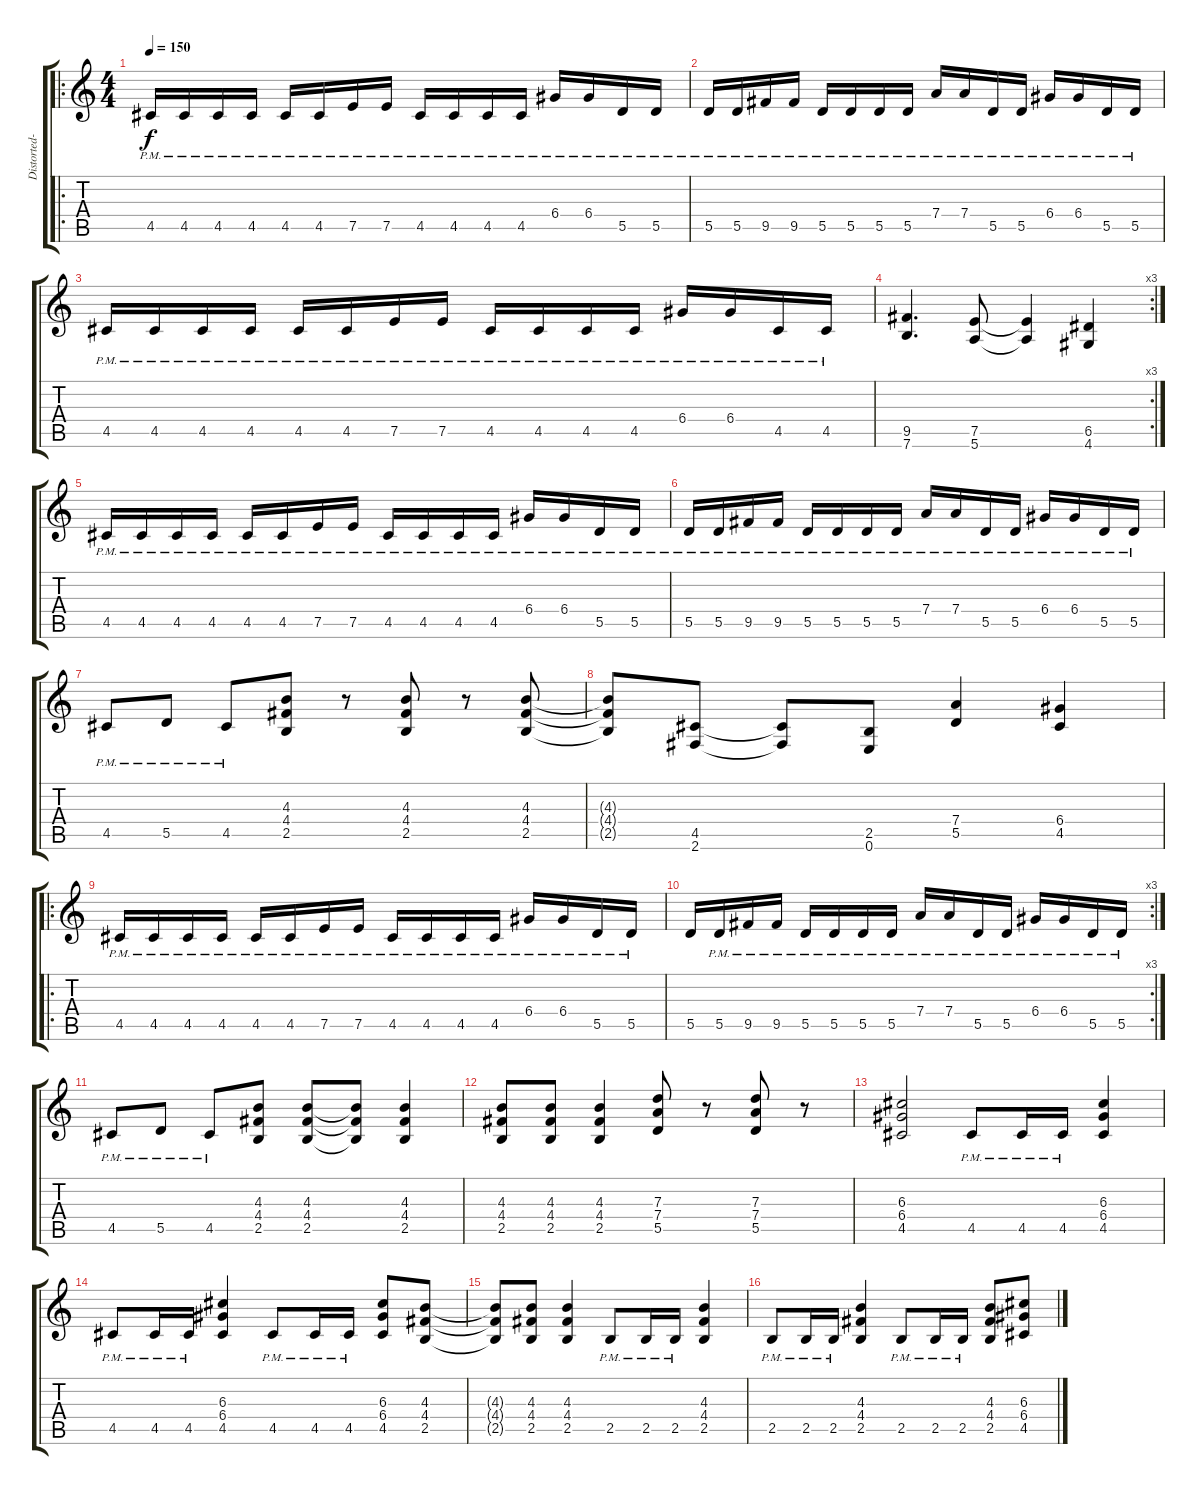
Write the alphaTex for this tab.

\track ("Distorted-Rythum" "Distorted-") {instrument distortionguitar}
\staff {score tabs}
\tuning (E4 B3 G3 D3 A2 E2) {hide}
\ro
\ts (4 4)
\tempo 150
\clef g2
\ks c
4.5{pm}.16{dy f instrument distortionguitar} 4.5{pm}.16 4.5{pm}.16 4.5{pm}.16 4.5{pm}.16 4.5{pm}.16 7.5{pm}.16 7.5{pm}.16 4.5{pm}.16 4.5{pm}.16 4.5{pm}.16 4.5{pm}.16 6.4{pm}.16 6.4{pm}.16 5.5{pm}.16 5.5{pm}.16 |
5.5{pm}.16 5.5{pm}.16 9.5{pm}.16 9.5{pm}.16 5.5{pm}.16 5.5{pm}.16 5.5{pm}.16 5.5{pm}.16 7.4{pm}.16 7.4{pm}.16 5.5{pm}.16 5.5{pm}.16 6.4{pm}.16 6.4{pm}.16 5.5{pm}.16 5.5{pm}.16 |
4.5{pm}.16 4.5{pm}.16 4.5{pm}.16 4.5{pm}.16 4.5{pm}.16 4.5{pm}.16 7.5{pm}.16 7.5{pm}.16 4.5{pm}.16 4.5{pm}.16 4.5{pm}.16 4.5{pm}.16 6.4{pm}.16 6.4{pm}.16 4.5{pm}.16 4.5{pm}.16 |
\rc 3
(9.5 7.6).4{d} (7.5 5.6).8 (7.5{t} 5.6{t}).4 (6.5 4.6).4 |
4.5{pm}.16 4.5{pm}.16 4.5{pm}.16 4.5{pm}.16 4.5{pm}.16 4.5{pm}.16 7.5{pm}.16 7.5{pm}.16 4.5{pm}.16 4.5{pm}.16 4.5{pm}.16 4.5{pm}.16 6.4{pm}.16 6.4{pm}.16 5.5{pm}.16 5.5{pm}.16 |
5.5{pm}.16 5.5{pm}.16 9.5{pm}.16 9.5{pm}.16 5.5{pm}.16 5.5{pm}.16 5.5{pm}.16 5.5{pm}.16 7.4{pm}.16 7.4{pm}.16 5.5{pm}.16 5.5{pm}.16 6.4{pm}.16 6.4{pm}.16 5.5{pm}.16 5.5{pm}.16 |
4.5{pm}.8 5.5{pm}.8 4.5{pm}.8 (4.3 4.4 2.5).8 r.8 (4.3 4.4 2.5).8 r.8 (4.3 4.4 2.5).8 |
(4.3{t} 4.4{t} 2.5{t}).8 (4.5 2.6).8 (4.5{t} 2.6{t}).8 (2.5 0.6).8 (7.4 5.5).4 (6.4 4.5).4 |
\ro
4.5{pm}.16 4.5{pm}.16 4.5{pm}.16 4.5{pm}.16 4.5{pm}.16 4.5{pm}.16 7.5{pm}.16 7.5{pm}.16 4.5{pm}.16 4.5{pm}.16 4.5{pm}.16 4.5{pm}.16 6.4{pm}.16 6.4{pm}.16 5.5{pm}.16 5.5{pm}.16 |
\rc 3
5.5.16 5.5{pm}.16 9.5{pm}.16 9.5{pm}.16 5.5{pm}.16 5.5{pm}.16 5.5{pm}.16 5.5{pm}.16 7.4{pm}.16 7.4{pm}.16 5.5{pm}.16 5.5{pm}.16 6.4{pm}.16 6.4{pm}.16 5.5{pm}.16 5.5{pm}.16 |
4.5{pm}.8 5.5{pm}.8 4.5{pm}.8 (4.3 4.4 2.5).8 (4.3 4.4 2.5).8 (4.3{t} 4.4{t} 2.5{t}).8 (4.3 4.4 2.5).4 |
(4.3 4.4 2.5).8 (4.3 4.4 2.5).8 (4.3 4.4 2.5).4 (7.3 7.4 5.5).8 r.8 (7.3 7.4 5.5).8 r.8 |
(6.3 6.4 4.5).2 4.5{pm}.8 4.5{pm}.16 4.5{pm}.16 (6.3 6.4 4.5).4 |
4.5{pm}.8 4.5{pm}.16 4.5{pm}.16 (6.3 6.4 4.5).4 4.5{pm}.8 4.5{pm}.16 4.5{pm}.16 (6.3 6.4 4.5).8 (4.3 4.4 2.5).8 |
(4.3{t} 4.4{t} 2.5{t}).8 (4.3 4.4 2.5).8 (4.3 4.4 2.5).4 2.5{pm}.8 2.5{pm}.16 2.5{pm}.16 (4.3 4.4 2.5).4 |
2.5{pm}.8 2.5{pm}.16 2.5{pm}.16 (4.3 4.4 2.5).4 2.5{pm}.8 2.5{pm}.16 2.5{pm}.16 (4.3 4.4 2.5).8 (6.3 6.4 4.5).8
